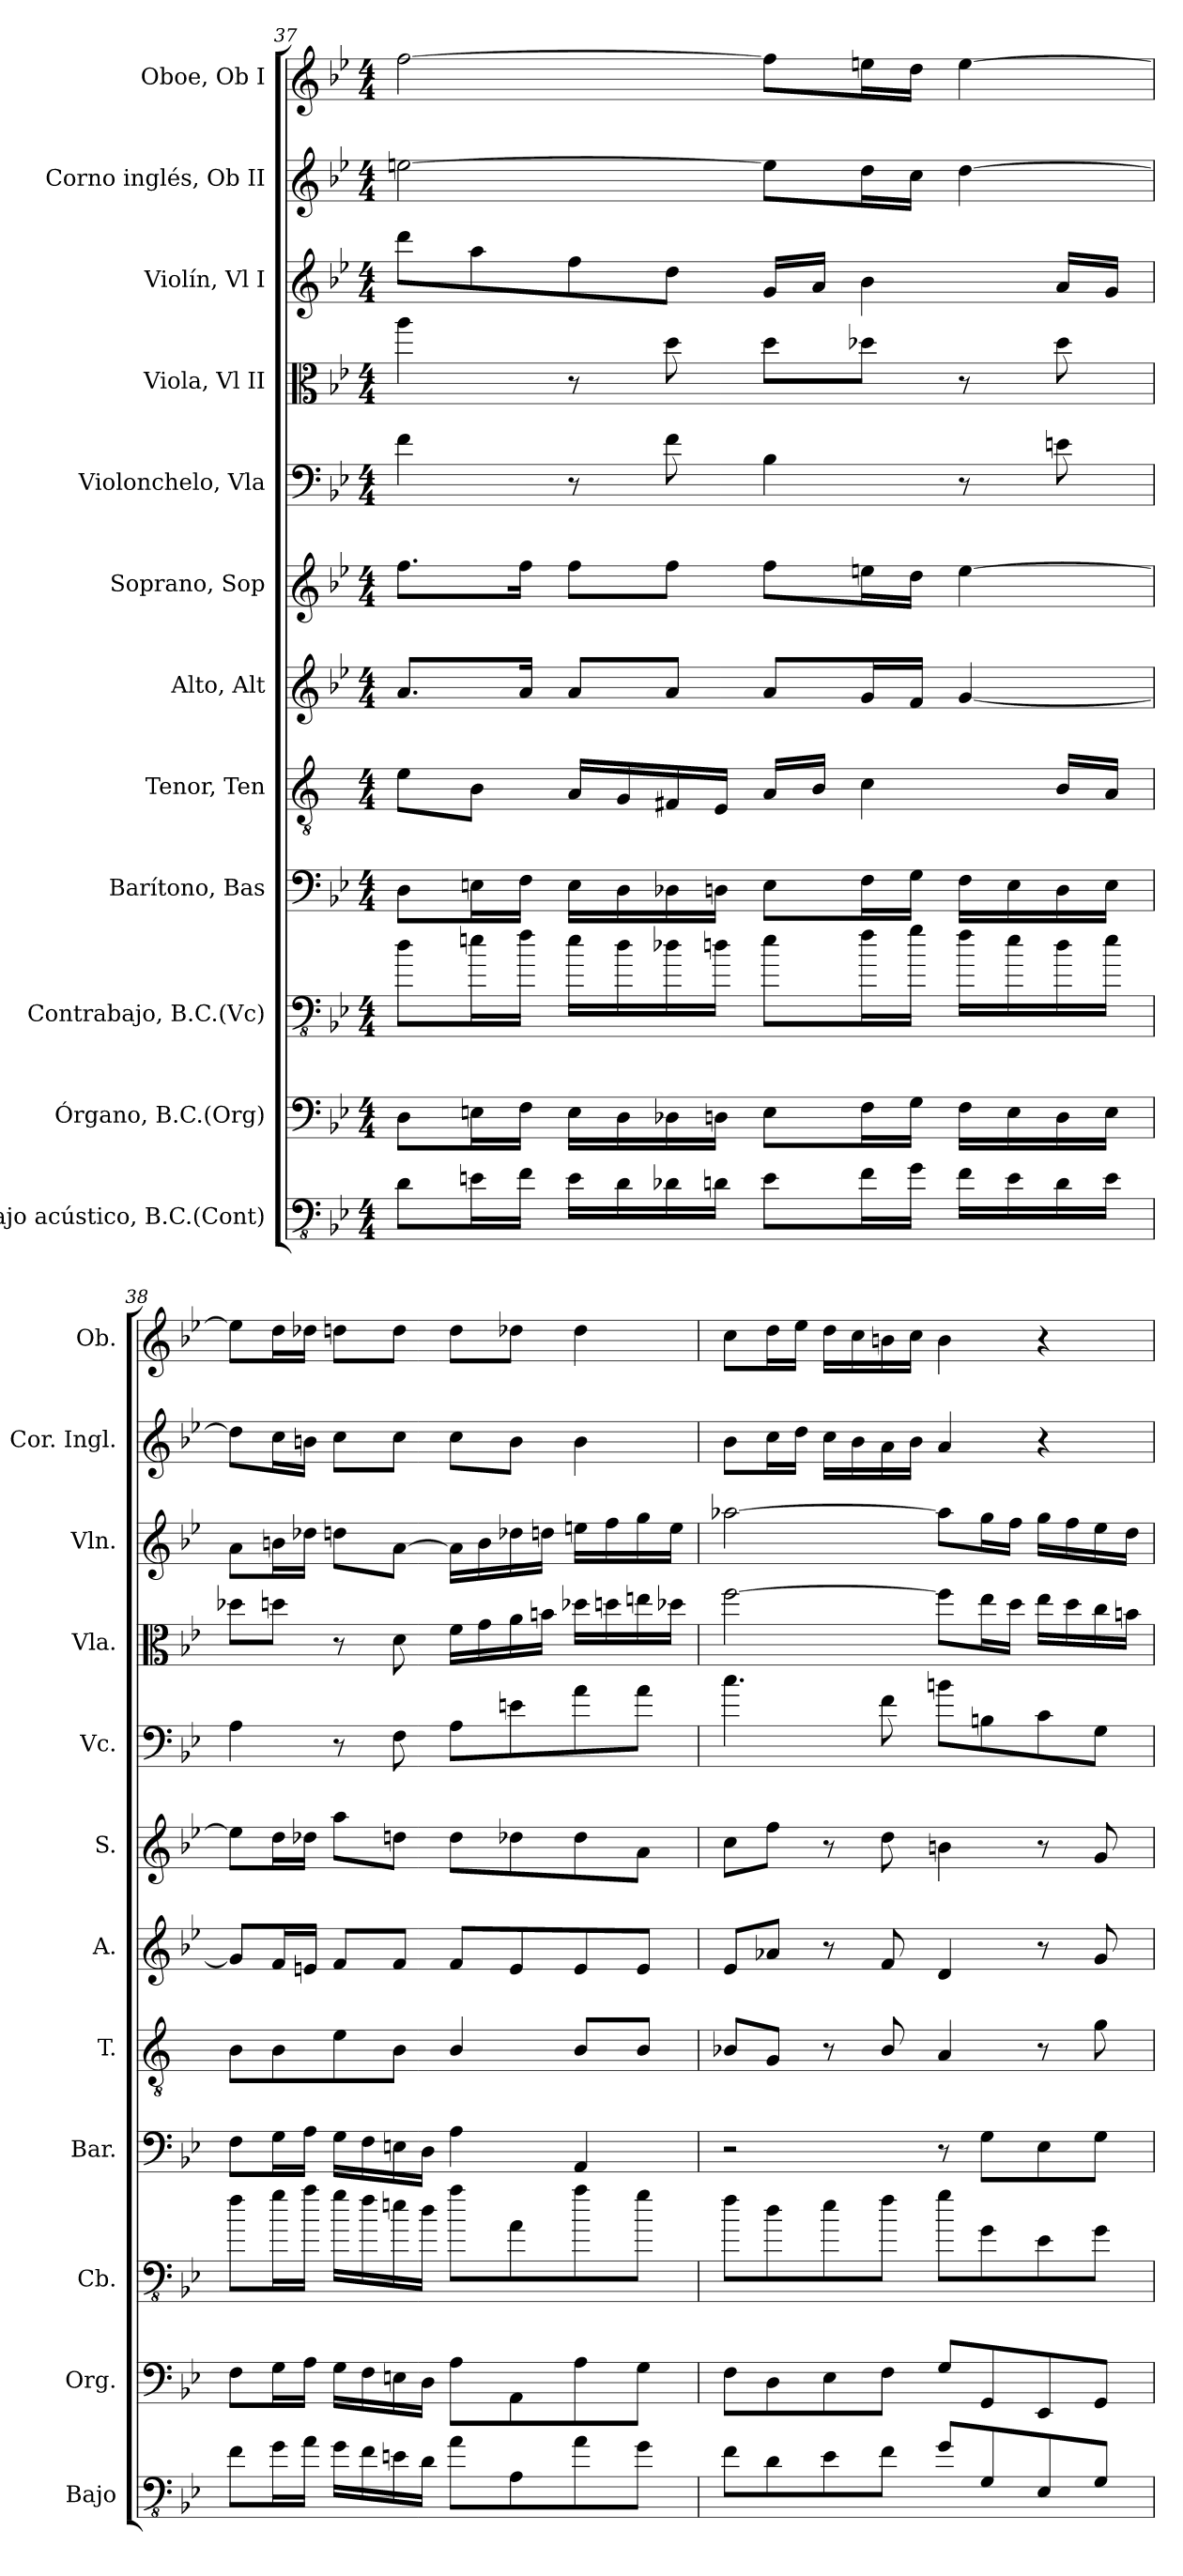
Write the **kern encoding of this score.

**kern	**kern	**kern	**kern	**kern	**kern	**kern	**kern	**kern	**kern	**kern	**kern
*part12	*part11	*part10	*part9	*part8	*part7	*part6	*part5	*part4	*part3	*part2	*part1
*staff12	*staff11	*staff10	*staff9	*staff8	*staff7	*staff6	*staff5	*staff4	*staff3	*staff2	*staff1
*I"Bajo acústico, B.C.(Cont)	*I"Órgano, B.C.(Org)	*I"Contrabajo, B.C.(Vc)	*I"Barítono, Bas	*I"Tenor, Ten	*I"Alto, Alt	*I"Soprano, Sop	*I"Violonchelo, Vla	*I"Viola, Vl II	*I"Violín, Vl I	*I"Corno inglés, Ob II	*I"Oboe, Ob I
*I'Bajo	*I'Org.	*I'Cb.	*I'Bar.	*I'T.	*I'A.	*I'S.	*I'Vc.	*I'Vla.	*I'Vln.	*I'Cor. Ingl.	*I'Ob.
!!LO:PB:g=z
*clefFv4	*clefF4	*clefFv4	*clefF4	*clefGv2	*clefG2	*clefG2	*clefF4	*clefC3	*clefG2	*clefG2	*clefG2
*ITrd7c12	*	*ITrd7c12	*	*ITrd1c2	*	*	*	*	*	*ITrd4c7	*
*k[b-e-]	*k[b-e-]	*k[b-e-]	*k[b-e-]	*k[b-e-]	*k[b-e-]	*k[b-e-]	*k[b-e-]	*k[b-e-]	*k[b-e-]	*k[b-e-a-]	*k[b-e-]
*M4/4	*M4/4	*M4/4	*M4/4	*M4/4	*M4/4	*M4/4	*M4/4	*M4/4	*M4/4	*M4/4	*M4/4
=37	=37	=37	=37	=37	=37	=37	=37	=37	=37	=37	=37
8DD\L	8D\L	8D\L	8D\L	8d\L	8.a/L	8.ff\L	4f\	4aa\	8ddd\L	[2an\	[2ff\
16EEn\L	16En\L	16En\L	16En\L	8A\J	.	.	.	.	8aa\	.	.
16FF\JJ	16F\JJ	16F\JJ	16F\JJ	.	16a/Jk	16ff\Jk	.	.	.	.	.
16EE\LL	16E\LL	16E\LL	16E\LL	16G/LL	8a/L	8ff\L	8r	8r	8ff\	.	.
16DD\	16D\	16D\	16D\	16F/	.	.	.	.	.	.	.
16DD-X\	16D-X\	16D-X\	16D-X\	16En/	8a/J	8ff\J	8f\	8dd\	8dd\J	.	.
16DDn\JJ	16Dn\JJ	16Dn\JJ	16Dn\JJ	16D/JJ	.	.	.	.	.	.	.
8EE\L	8E\L	8E\L	8E\L	16G/LL	8a/L	8ff\L	4B-\	8dd\L	16g/LL	8a\L]	8ff\L]
.	.	.	.	16A/JJ	.	.	.	.	16a/JJ	.	.
16FF\L	16F\L	16F\L	16F\L	4B-\	16g/L	16een\L	.	8dd-X\J	4b-\	16g\L	16een\L
16GG\JJ	16G\JJ	16G\JJ	16G\JJ	.	16f/JJ	16dd\JJ	.	.	.	16f\JJ	16dd\JJ
16FF\LL	16F\LL	16F\LL	16F\LL	.	[4g/	[4ee\	8r	8r	.	[4g\	[4ee\
16EE\	16E\	16E\	16E\	.	.	.	.	.	.	.	.
16DD\	16D\	16D\	16D\	16A/LL	.	.	8en\	8dd-\	16a/LL	.	.
16EE\JJ	16E\JJ	16E\JJ	16E\JJ	16G/JJ	.	.	.	.	16g/JJ	.	.
!!LO:PB:g=z
=38	=38	=38	=38	=38	=38	=38	=38	=38	=38	=38	=38
8FF\L	8F\L	8F\L	8F\L	8A\L	8g/L]	8ee\L]	4A\	8dd-X\L	8a\L	8g\L]	8ee\L]
16GG\L	16G\L	16G\L	16G\L	8A\	16f/L	16dd\L	.	8ddn\J	16bn\L	16f\L	16dd\L
16AA\JJ	16A\JJ	16A\JJ	16A\JJ	.	16en/JJ	16dd-X\JJ	.	.	16dd-X\JJ	16en\JJ	16dd-X\JJ
16GG\LL	16G\LL	16G\LL	16G\LL	8d\	8f/L	8aa\L	8r	8r	8ddn\L	8f\L	8ddn\L
16FF\	16F\	16F\	16F\	.	.	.	.	.	.	.	.
16EEn\	16En\	16En\	16En\	8A\J	8f/J	8ddn\J	8F\	8d\	[8a\J	8f\J	8dd\J
16DD\JJ	16D\JJ	16D\JJ	16D\JJ	.	.	.	.	.	.	.	.
8AA\L	8A\L	8A\L	4A\	4A/	8f/L	8dd\L	8A\L	16f\LL	16a\LL]	8f\L	8dd\L
.	.	.	.	.	.	.	.	16g\	16b\	.	.
8AAA\	8AA\	8AA\	.	.	8e/	8dd-X\	8en\	16a\	16dd-X\	8e\J	8dd-X\J
.	.	.	.	.	.	.	.	16bn\JJ	16ddn\JJ	.	.
8AA\	8A\	8A\	4AA/	8A/L	8e/	8dd-\	8a\	16dd-X\LL	16een\LL	4e\	4dd-\
.	.	.	.	.	.	.	.	16ddn\	16ff\	.	.
8GG\J	8G\J	8G\J	.	8A/J	8e/J	8a\J	8a\J	16een\	16gg\	.	.
.	.	.	.	.	.	.	.	16dd-X\JJ	16ee\JJ	.	.
!!LO:PB:g=z
=39	=39	=39	=39	=39	=39	=39	=39	=39	=39	=39	=39
8FF\L	8F\L	8F\L	2r	8A-X/L	8e-/L	8cc\L	4.cc\	[2ff\	[2aa-X\	8e-\L	8cc\L
8DD\	8D\	8D\	.	8F/J	8a-X/J	8ff\J	.	.	.	16f\L	16dd\L
.	.	.	.	.	.	.	.	.	.	16g\JJ	16ee-\JJ
8EE-\	8E-\	8E-\	.	8r	8r	8r	.	.	.	16f\LL	16dd\LL
.	.	.	.	.	.	.	.	.	.	16e-\	16cc\
8FF\J	8F\J	8F\J	.	8A-/	8f/	8dd\	8f\	.	.	16d\	16bn\
.	.	.	.	.	.	.	.	.	.	16e-\JJ	16cc\JJ
8GG/L	8G/L	8G\L	8r	4G/	4d/	4bn\	8bn\L	8ff\L]	8aa-\L]	4d/	4b\
8GGG/	8GG/	8GG\	8G\L	.	.	.	8Bn\	16ee-\L	16gg\L	.	.
.	.	.	.	.	.	.	.	16dd\JJ	16ff\JJ	.	.
8EEE-/	8EE-/	8EE-\	8E-\	8r	8r	8r	8c\	16ee-\LL	16gg\LL	4r	4r
.	.	.	.	.	.	.	.	16dd\	16ff\	.	.
8GGG/J	8GG/J	8GG\J	8G\J	8f\	8g/	8g/	8G\J	16cc\	16ee-\	.	.
.	.	.	.	.	.	.	.	16bn\JJ	16dd\JJ	.	.
=	=	=	=	=	=	=	=	=	=	=	=
*-	*-	*-	*-	*-	*-	*-	*-	*-	*-	*-	*-
